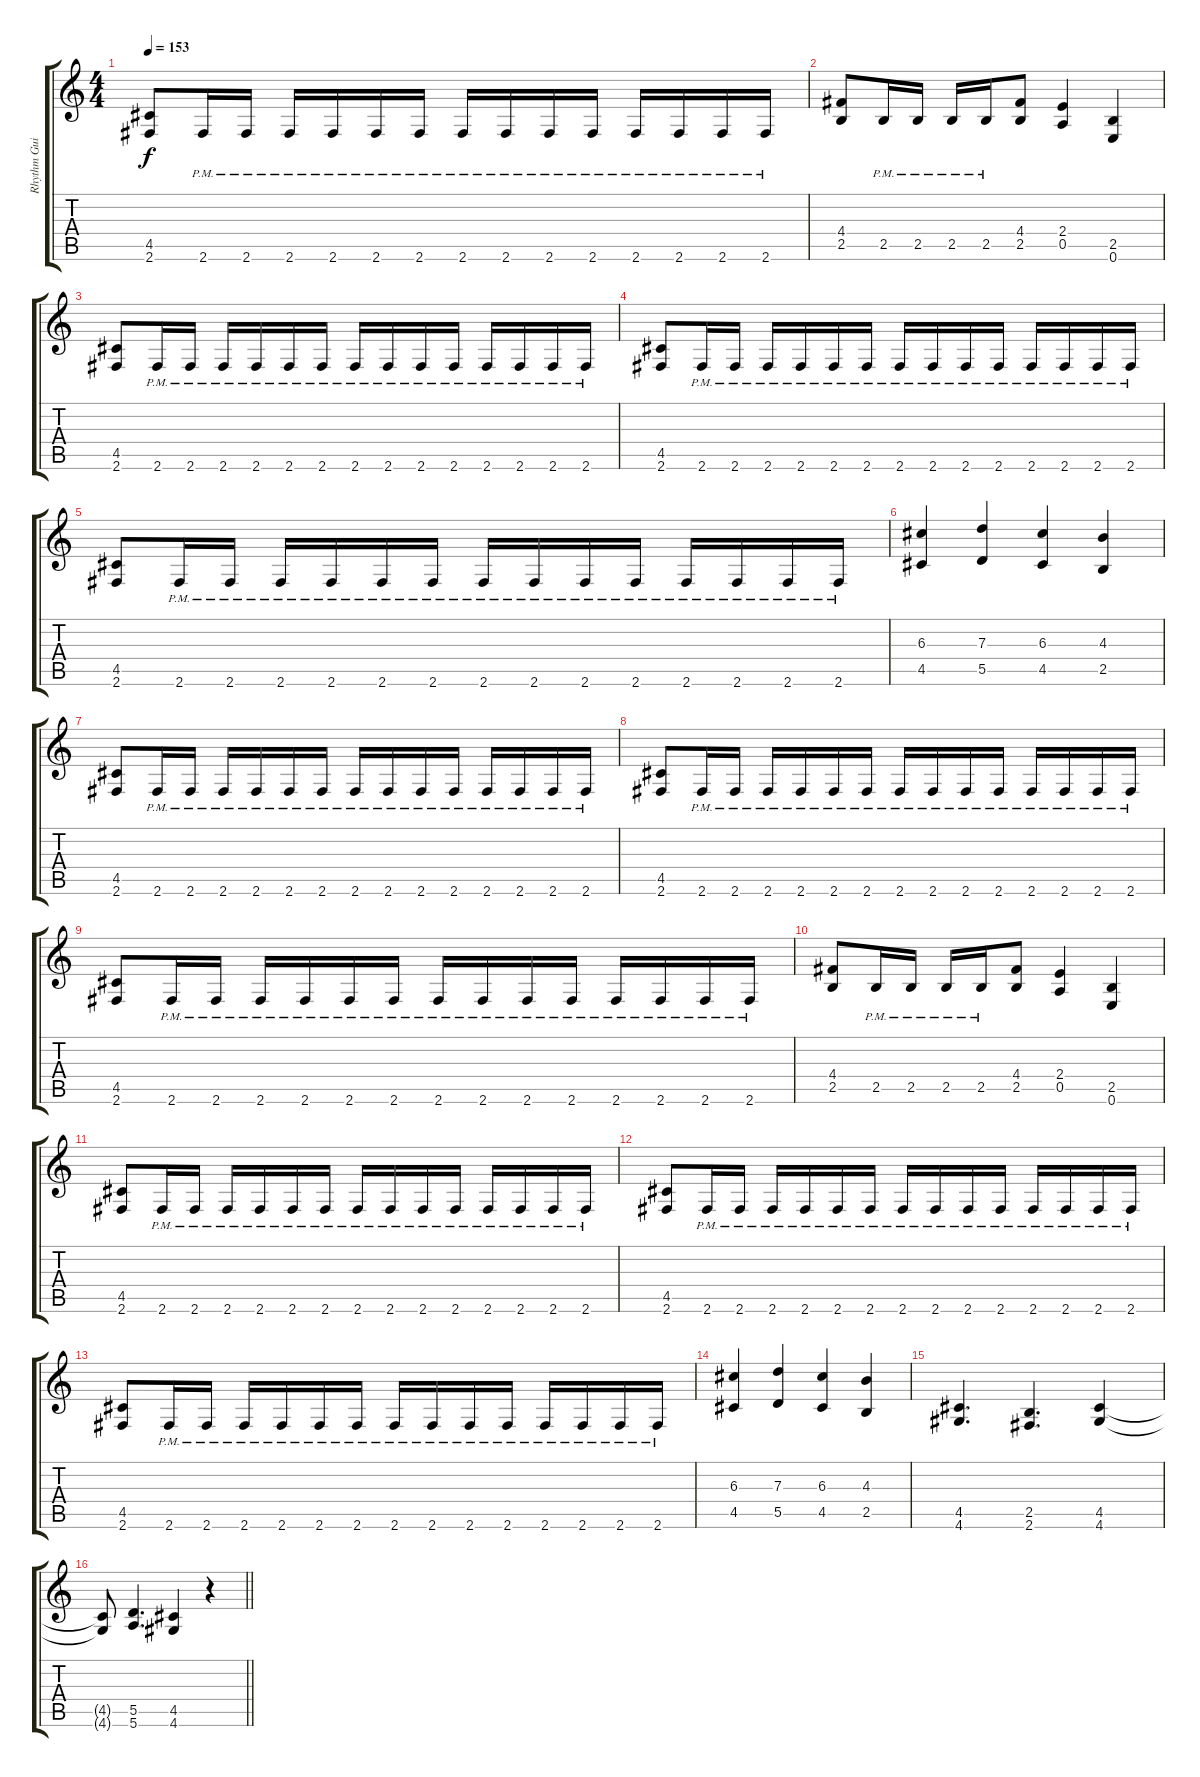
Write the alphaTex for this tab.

\track ("Rhythm Guitar II" "Rhythm Gui") {instrument overdrivenguitar}
\staff {score tabs}
\tuning (E4 B3 G3 D3 A2 E2) {hide}
\ts (4 4)
\tempo 153
\clef g2
\ks c
(4.5 2.6).8{dy f} 2.6{pm}.16 2.6{pm}.16 2.6{pm}.16 2.6{pm}.16 2.6{pm}.16 2.6{pm}.16 2.6{pm}.16 2.6{pm}.16 2.6{pm}.16 2.6{pm}.16 2.6{pm}.16 2.6{pm}.16 2.6{pm}.16 2.6{pm}.16 |
(4.4 2.5).8 2.5{pm}.16 2.5{pm}.16 2.5{pm}.16 2.5{pm}.16 (4.4 2.5).8 (2.4 0.5).4 (2.5 0.6).4 |
(4.5 2.6).8 2.6{pm}.16 2.6{pm}.16 2.6{pm}.16 2.6{pm}.16 2.6{pm}.16 2.6{pm}.16 2.6{pm}.16 2.6{pm}.16 2.6{pm}.16 2.6{pm}.16 2.6{pm}.16 2.6{pm}.16 2.6{pm}.16 2.6{pm}.16 |
(4.5 2.6).8 2.6{pm}.16 2.6{pm}.16 2.6{pm}.16 2.6{pm}.16 2.6{pm}.16 2.6{pm}.16 2.6{pm}.16 2.6{pm}.16 2.6{pm}.16 2.6{pm}.16 2.6{pm}.16 2.6{pm}.16 2.6{pm}.16 2.6{pm}.16 |
(4.5 2.6).8 2.6{pm}.16 2.6{pm}.16 2.6{pm}.16 2.6{pm}.16 2.6{pm}.16 2.6{pm}.16 2.6{pm}.16 2.6{pm}.16 2.6{pm}.16 2.6{pm}.16 2.6{pm}.16 2.6{pm}.16 2.6{pm}.16 2.6{pm}.16 |
(6.3 4.5).4 (7.3 5.5).4 (6.3 4.5).4 (4.3 2.5).4 |
(4.5 2.6).8 2.6{pm}.16 2.6{pm}.16 2.6{pm}.16 2.6{pm}.16 2.6{pm}.16 2.6{pm}.16 2.6{pm}.16 2.6{pm}.16 2.6{pm}.16 2.6{pm}.16 2.6{pm}.16 2.6{pm}.16 2.6{pm}.16 2.6{pm}.16 |
(4.5 2.6).8 2.6{pm}.16 2.6{pm}.16 2.6{pm}.16 2.6{pm}.16 2.6{pm}.16 2.6{pm}.16 2.6{pm}.16 2.6{pm}.16 2.6{pm}.16 2.6{pm}.16 2.6{pm}.16 2.6{pm}.16 2.6{pm}.16 2.6{pm}.16 |
(4.5 2.6).8 2.6{pm}.16 2.6{pm}.16 2.6{pm}.16 2.6{pm}.16 2.6{pm}.16 2.6{pm}.16 2.6{pm}.16 2.6{pm}.16 2.6{pm}.16 2.6{pm}.16 2.6{pm}.16 2.6{pm}.16 2.6{pm}.16 2.6{pm}.16 |
(4.4 2.5).8 2.5{pm}.16 2.5{pm}.16 2.5{pm}.16 2.5{pm}.16 (4.4 2.5).8 (2.4 0.5).4 (2.5 0.6).4 |
(4.5 2.6).8 2.6{pm}.16 2.6{pm}.16 2.6{pm}.16 2.6{pm}.16 2.6{pm}.16 2.6{pm}.16 2.6{pm}.16 2.6{pm}.16 2.6{pm}.16 2.6{pm}.16 2.6{pm}.16 2.6{pm}.16 2.6{pm}.16 2.6{pm}.16 |
(4.5 2.6).8 2.6{pm}.16 2.6{pm}.16 2.6{pm}.16 2.6{pm}.16 2.6{pm}.16 2.6{pm}.16 2.6{pm}.16 2.6{pm}.16 2.6{pm}.16 2.6{pm}.16 2.6{pm}.16 2.6{pm}.16 2.6{pm}.16 2.6{pm}.16 |
(4.5 2.6).8 2.6{pm}.16 2.6{pm}.16 2.6{pm}.16 2.6{pm}.16 2.6{pm}.16 2.6{pm}.16 2.6{pm}.16 2.6{pm}.16 2.6{pm}.16 2.6{pm}.16 2.6{pm}.16 2.6{pm}.16 2.6{pm}.16 2.6{pm}.16 |
(6.3 4.5).4 (7.3 5.5).4 (6.3 4.5).4 (4.3 2.5).4 |
(4.5 4.6).4{d} (2.5 2.6).4{d} (4.5 4.6).4 |
\barLineRight lightlight
(4.5{t} 4.6{t}).8 (5.5 5.6).4{d} (4.5 4.6).4 r.4
